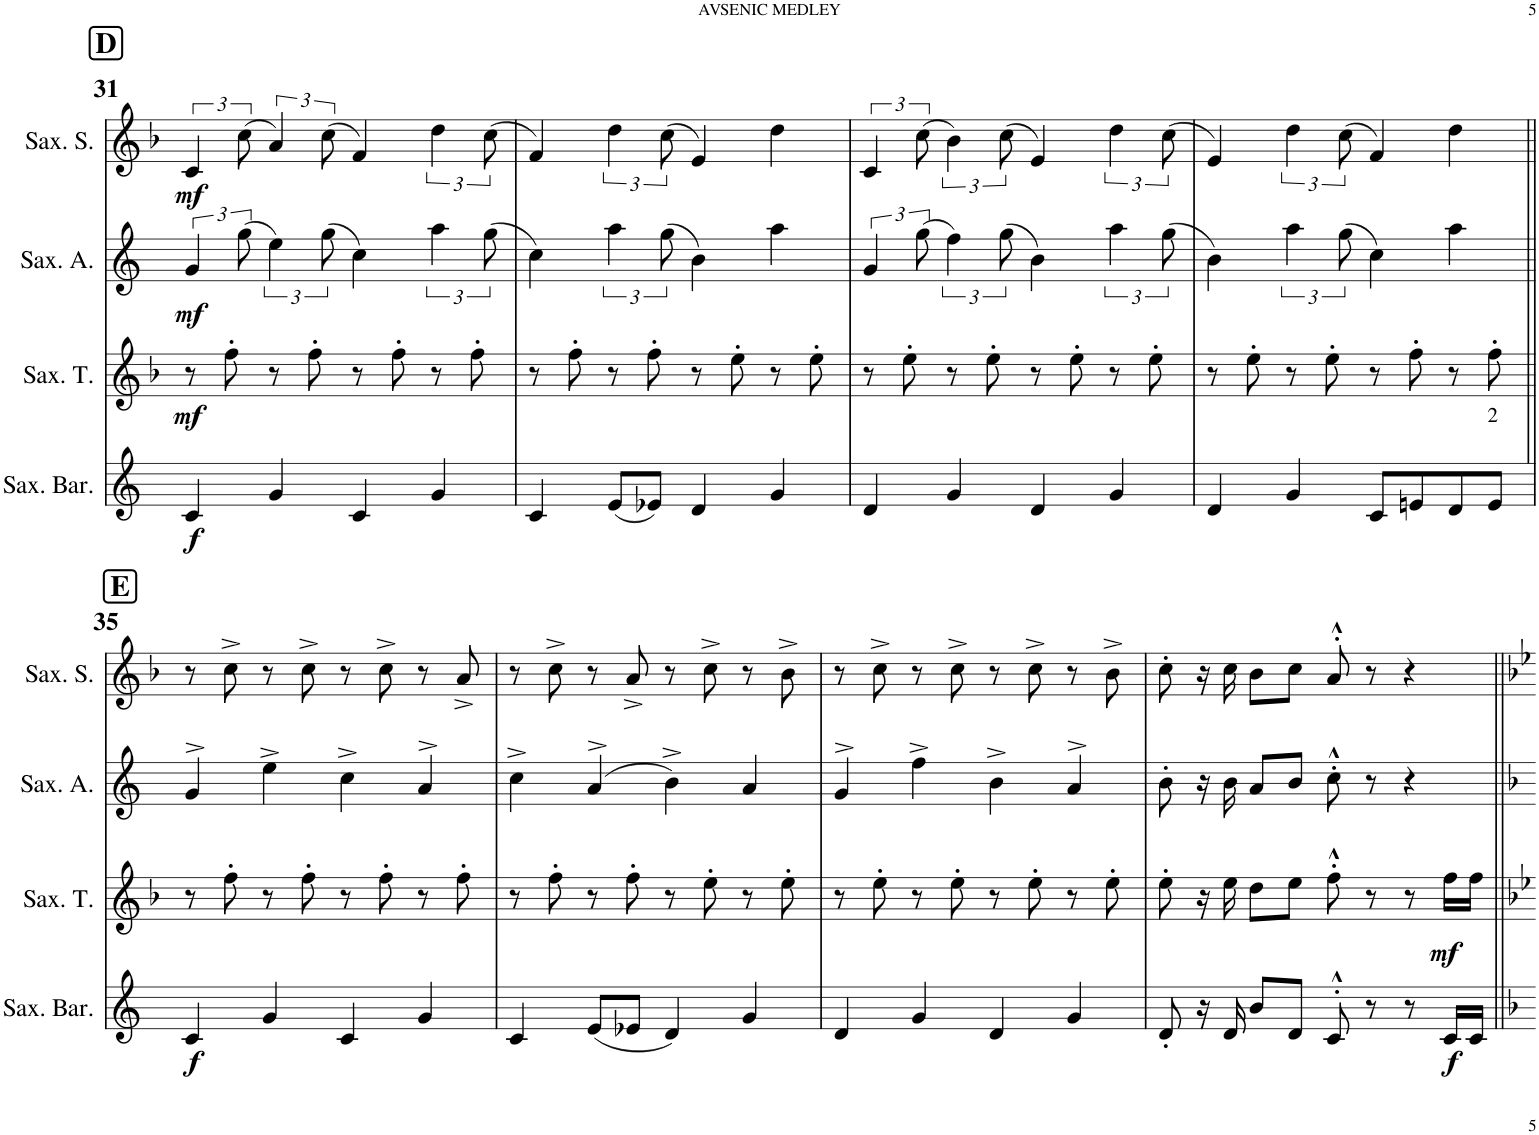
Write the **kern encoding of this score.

**kern	**dynam	**kern	**dynam	**kern	**dynam	**kern	**dynam	**kern	**dynam	**kern	**dynam	**kern	**dynam
*part7	*part7	*part6	*part6	*part5	*part5	*part4	*part4	*part3	*part3	*part2	*part2	*part1	*part1
*staff7	*staff7	*staff6	*staff6	*staff5	*staff5	*staff4	*staff4	*staff3	*staff3	*staff2	*staff2	*staff1	*staff1
*I"Soprano	*	*I"Saxophone Baryton	*	*I"Baryton	*	*I"Ténor 2	*	*I"Saxophone Ténor	*	*I"Saxophone Alto	*	*I"Saxophone Soprano	*
*I'S.	*	*I'Sax. Bar.	*	*I'Bary.	*	*I'T.2	*	*I'Sax. T.	*	*I'Sax. A.	*	*I'Sax. S.	*
!!LO:PB:g=z
*clefG2	*	*clefG2	*	*clefGv2	*	*clefGv2	*	*clefG2	*	*clefG2	*	*clefG2	*
*	*	*Trd12c21	*	*Trd7c12	*	*	*	*Trd8c14	*	*Trd5c9	*	*Trd1c2	*
*k[b-e-a-]	*	*k[]	*	*k[b-e-a-]	*	*k[b-e-a-]	*	*k[b-]	*	*k[]	*	*k[b-]	*
*M4/4	*	*M4/4	*	*M4/4	*	*M4/4	*	*M4/4	*	*M4/4	*	*M4/4	*
*met(c)	*	*met(c)	*	*met(c)	*	*met(c)	*	*met(c)	*	*met(c)	*	*met(c)	*
*Xbrackettup	*	*	*	*	*	*	*	*	*	*	*	*	*
!!LO:REH:place=s1:a:B:cj:fs=14:t=D
=31	=31	=31	=31	=31	=31	=31	=31	=31	=31	=31	=31	=31	=31
!LO:TX:a:B:t=Unisson FILLES	!	!	!	!	!	!	!	!	!	!	!	!	!
!	!LO:DY:b	!	!LO:DY:b	!	!LO:DY:b	!	!LO:DY:b	!	!LO:DY:b	!	!LO:DY:b	!	!LO:DY:b
6B-	mf	4c/	f	4EE-	f	8r	mf	8r	mf	6g/	mf	6c/	mf
.	.	.	.	.	.	8BB-'	.	8ff'\	.	.	.	.	.
(12b-	.	.	.	.	.	.	.	.	.	(12gg\	.	(12cc\	.
6g)	.	4g/	.	4BB-	.	8r	.	8r	.	6ee\)	.	6a/)	.
.	.	.	.	.	.	8BB-'	.	8ff'\	.	.	.	.	.
(12b-	.	.	.	.	.	.	.	.	.	(12gg\	.	(12cc\	.
4e-)	.	4c/	.	4EE-	.	8r	.	8r	.	4cc\)	.	4f/)	.
.	.	.	.	.	.	8BB-'	.	8ff'\	.	.	.	.	.
6cc	.	4g/	.	4BB-	.	8r	.	8r	.	6aa\	.	6dd\	.
.	.	.	.	.	.	8BB-'	.	8ff'\	.	.	.	.	.
(12b-	.	.	.	.	.	.	.	.	.	(12gg\	.	(12cc\	.
=32	=32	=32	=32	=32	=32	=32	=32	=32	=32	=32	=32	=32	=32
4e-)	.	4c/	.	4EE-	.	8r	.	8r	.	4cc\)	.	4f/)	.
.	.	.	.	.	.	8BB-'	.	8ff'\	.	.	.	.	.
6cc	.	(8e/L	.	(8GG/L	.	8r	.	8r	.	6aa\	.	6dd\	.
.	.	8e-X/J)	.	8GG-X/J)	.	8BB-'	.	8ff'\	.	.	.	.	.
(12b-	.	.	.	.	.	.	.	.	.	(12gg\	.	(12cc\	.
4d)	.	4d/	.	4FF	.	8r	.	8r	.	4b\)	.	4e/)	.
.	.	.	.	.	.	8BB-'	.	8ee'\	.	.	.	.	.
4cc	.	4g/	.	4BB-	.	8r	.	8r	.	4aa\	.	4dd\	.
.	.	.	.	.	.	8BB-'	.	8ee'\	.	.	.	.	.
=33	=33	=33	=33	=33	=33	=33	=33	=33	=33	=33	=33	=33	=33
6B-	.	4d/	.	4FF	.	8r	.	8r	.	6g/	.	6c/	.
.	.	.	.	.	.	8BB-'	.	8ee'\	.	.	.	.	.
(12b-	.	.	.	.	.	.	.	.	.	(12gg\	.	(12cc\	.
6a-)	.	4g/	.	4BB-	.	8r	.	8r	.	6ff\)	.	6b-\)	.
.	.	.	.	.	.	8BB-'	.	8ee'\	.	.	.	.	.
(12b-	.	.	.	.	.	.	.	.	.	(12gg\	.	(12cc\	.
4d)	.	4d/	.	4FF	.	8r	.	8r	.	4b\)	.	4e/)	.
.	.	.	.	.	.	8BB-'	.	8ee'\	.	.	.	.	.
6cc	.	4g/	.	4BB-	.	8r	.	8r	.	6aa\	.	6dd\	.
.	.	.	.	.	.	8BB-'	.	8ee'\	.	.	.	.	.
(12b-	.	.	.	.	.	.	.	.	.	(12gg\	.	(12cc\	.
=34	=34	=34	=34	=34	=34	=34	=34	=34	=34	=34	=34	=34	=34
4d)	.	4d/	.	4FF	.	8r	.	8r	.	4b\)	.	4e/)	.
.	.	.	.	.	.	8BB-'	.	8ee'\	.	.	.	.	.
6cc	.	4g/	.	4BB-	.	8r	.	8r	.	6aa\	.	6dd\	.
.	.	.	.	.	.	8BB-'	.	8ee'\	.	.	.	.	.
(12b-	.	.	.	.	.	.	.	.	.	(12gg\	.	(12cc\	.
4e-)	.	8c/L	.	8EE-/L	.	8r	.	8r	.	4cc\)	.	4f/)	.
.	.	8en/	.	8GG/J	.	8BB-'	.	8ff'\	.	.	.	.	.
4cc	.	8d/	.	8FF/L	.	8r	.	8r	.	4aa\	.	4dd\	.
!	!	!LO:TX:a:t=2	!	!	!	!	!	!	!	!	!	!	!
.	.	8e/J	.	8GG/J	.	8BB-'	.	8ff'\	.	.	.	.	.
!!LO:LB:g=z
!!LO:REH:place=s1:a:B:cj:fs=14:t=E
=35||	=35||	=35||	=35||	=35||	=35||	=35||	=35||	=35||	=35||	=35||	=35||	=35||	=35||
!LO:TX:a:B:t=Divisé	!	!	!	!	!	!	!	!	!	!	!	!	!
!	!	!	!LO:DY:b	!	!LO:DY:b	!	!	!	!	!	!	!	!
8r	.	4c/	f	4EE-	f	8r	.	8r	.	4g^>/	.	8r	.
8b-^	.	.	.	.	.	8BB-'	.	8ff'\	.	.	.	8cc^\	.
8r	.	4g/	.	4BB-	.	8r	.	8r	.	4ee^>\	.	8r	.
8b-^	.	.	.	.	.	8BB-'	.	8ff'\	.	.	.	8cc^\	.
8r	.	4c/	.	4EE-	.	8r	.	8r	.	4cc^>\	.	8r	.
8b-^	.	.	.	.	.	8BB-'	.	8ff'\	.	.	.	8cc^\	.
8r	.	4g/	.	4BB-	.	8r	.	8r	.	4a^>/	.	8r	.
8g^	.	.	.	.	.	8BB-'	.	8ff'\	.	.	.	8a^/	.
=36	=36	=36	=36	=36	=36	=36	=36	=36	=36	=36	=36	=36	=36
8r	.	4c/	.	4EE-	.	8r	.	8r	.	4cc^>\	.	8r	.
8b-^	.	.	.	.	.	8BB-'	.	8ff'\	.	.	.	8cc^\	.
8r	.	(8e/L	.	(8GG/L	.	8r	.	8r	.	(4a^>/	.	8r	.
8g^	.	8e-X/J	.	8GG-X/J	.	8BB-'	.	8ff'\	.	.	.	8a^/	.
8r	.	4d/)	.	4FF)	.	8r	.	8r	.	4b^>\)	.	8r	.
8b-^	.	.	.	.	.	8BB-'	.	8ee'\	.	.	.	8cc^\	.
8r	.	4g/	.	4BB-	.	8r	.	8r	.	4a/	.	8r	.
8a-^	.	.	.	.	.	8BB-'	.	8ee'\	.	.	.	8b-^\	.
=37	=37	=37	=37	=37	=37	=37	=37	=37	=37	=37	=37	=37	=37
8r	.	4d/	.	4FF	.	8r	.	8r	.	4g^>/	.	8r	.
8b-^	.	.	.	.	.	8BB-'	.	8ee'\	.	.	.	8cc^\	.
8r	.	4g/	.	4BB-	.	8r	.	8r	.	4ff^>\	.	8r	.
8b-^	.	.	.	.	.	8BB-'	.	8ee'\	.	.	.	8cc^\	.
8r	.	4d/	.	4FF	.	8r	.	8r	.	4b^>\	.	8r	.
8b-^	.	.	.	.	.	8BB-'	.	8ee'\	.	.	.	8cc^\	.
8r	.	4g/	.	4BB-	.	8r	.	8r	.	4a^>/	.	8r	.
8a-^	.	.	.	.	.	8BB-'	.	8ee'\	.	.	.	8b-^\	.
=38	=38	=38	=38	=38	=38	=38	=38	=38	=38	=38	=38	=38	=38
8b-'	.	8d'/	.	8FF'	.	8BB-'	.	8ee'\	.	8b'>\	.	8cc'\	.
16r	.	16r	.	16r	.	16r	.	16r	.	16r	.	16r	.
16b-	.	16d/	.	16FF	.	16BB-	.	16ee\	.	16b\	.	16cc\	.
8a-/L	.	8b/L	.	8D/L	.	8AA-/L	.	8dd\L	.	8a/L	.	8b-\L	.
8b-/J	.	8d/J	.	8FF/J	.	8BB-/J	.	8ee\J	.	8b/J	.	8cc\J	.
8g'<^^	.	8c'>^^/	.	8EE-'>^^	.	8GG'>^^	.	8ff'^^\	.	8cc'>^^\	.	8a'>^^/	.
8r	.	8r	.	8r	.	8r	.	8r	.	8r	.	8r	.
4r	.	8r	.	8r	.	8r	.	8r	.	4r	.	4r	.
!	!	!	!LO:DY:b	!	!LO:DY:b	!	!LO:DY:b	!	!LO:DY:b	!	!	!	!
.	.	16c/LL	f	16EE-/LL	f	16E-/LL	mf	16ff\LL	mf	.	.	.	.
.	.	16c/JJ	.	16EE-/JJ	.	16E-/JJ	.	16ff\JJ	.	.	.	.	.
=||	=||	=||	=||	=||	=||	=||	=||	=||	=||	=||	=||	=||	=||
*-	*-	*-	*-	*-	*-	*-	*-	*-	*-	*-	*-	*-	*-
